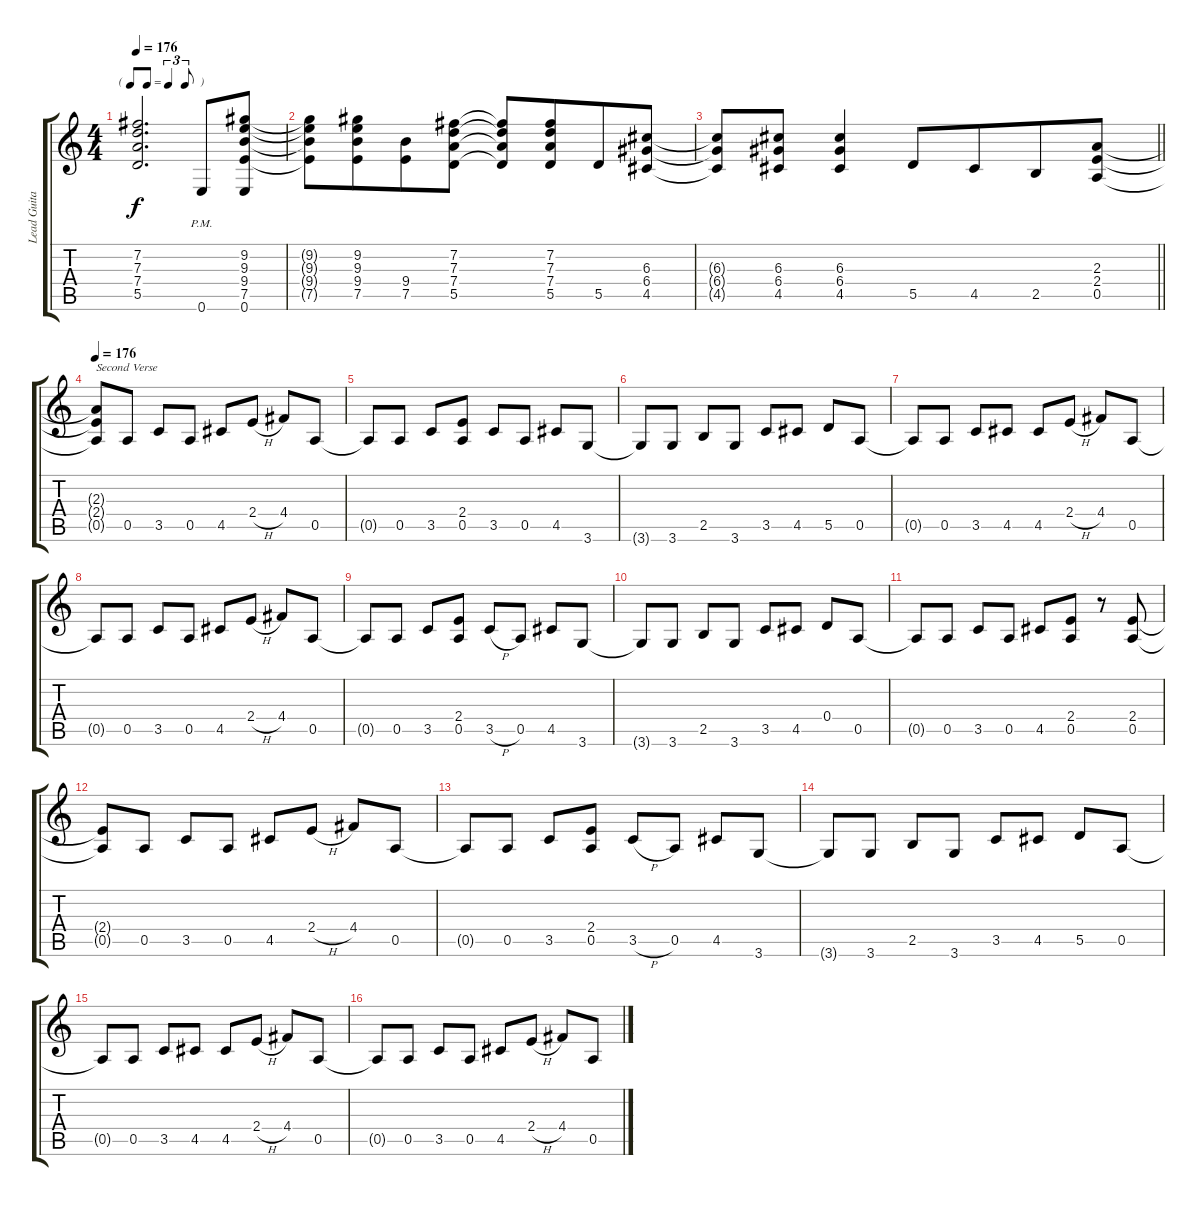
\track ("Lead Guitar" "Lead Guita") {instrument overdrivenguitar}
\staff {score tabs}
\tuning (E4 B3 G3 D3 A2 E2) {hide}
\ts (4 4)
\tf triplet8th
\tempo 176
\clef g2
\ks c
(7.2{t} 7.3{t} 7.4{t} 5.5{t}).2{d dy f} 0.6{pm}.8 (9.2 9.3 9.4 7.5 0.6).8 |
(9.2{t} 9.3{t} 9.4{t} 7.5{t}).8 (9.2 9.3 9.4 7.5).8{beam merge} (9.4 7.5).8 (7.2 7.3 7.4 5.5).8 (7.2{t} 7.3{t} 7.4{t} 5.5{t}).8 (7.2 7.3 7.4 5.5).8{beam merge} 5.5.8 (6.3 6.4 4.5).8 |
\barLineRight lightlight
(6.3{t} 6.4{t} 4.5{t}).8 (6.3 6.4 4.5).8 (6.3 6.4 4.5).4 5.5.8 4.5.8{beam merge} 2.5.8 (2.3 2.4 0.5).8 |
\tempo 176
(2.3{t} 2.4{t} 0.5{t}).8{txt "Second Verse"} 0.5.8 3.5.8 0.5.8 4.5.8 2.4{h}.8 4.4.8 0.5.8 |
0.5{t}.8 0.5.8 3.5.8 (2.4 0.5).8 3.5.8 0.5.8 4.5.8 3.6.8 |
3.6{t}.8 3.6.8 2.5.8 3.6.8 3.5.8 4.5.8 5.5.8 0.5.8 |
0.5{t}.8 0.5.8 3.5.8 4.5.8 4.5.8 2.4{h}.8 4.4.8 0.5.8 |
0.5{t}.8 0.5.8 3.5.8 0.5.8 4.5.8 2.4{h}.8 4.4.8 0.5.8 |
0.5{t}.8 0.5.8 3.5.8 (2.4 0.5).8 3.5{h}.8 0.5.8 4.5.8 3.6.8 |
3.6{t}.8 3.6.8 2.5.8 3.6.8 3.5.8 4.5.8 0.4.8 0.5.8 |
0.5{t}.8 0.5.8 3.5.8 0.5.8 4.5.8 (2.4 0.5).8 r.8 (2.4 0.5).8 |
(2.4{t} 0.5{t}).8 0.5.8 3.5.8 0.5.8 4.5.8 2.4{h}.8 4.4.8 0.5.8 |
0.5{t}.8 0.5.8 3.5.8 (2.4 0.5).8 3.5{h}.8 0.5.8 4.5.8 3.6.8 |
3.6{t}.8 3.6.8 2.5.8 3.6.8 3.5.8 4.5.8 5.5.8 0.5.8 |
0.5{t}.8 0.5.8 3.5.8 4.5.8 4.5.8 2.4{h}.8 4.4.8 0.5.8 |
0.5{t}.8 0.5.8 3.5.8 0.5.8 4.5.8 2.4{h}.8 4.4.8 0.5.8
